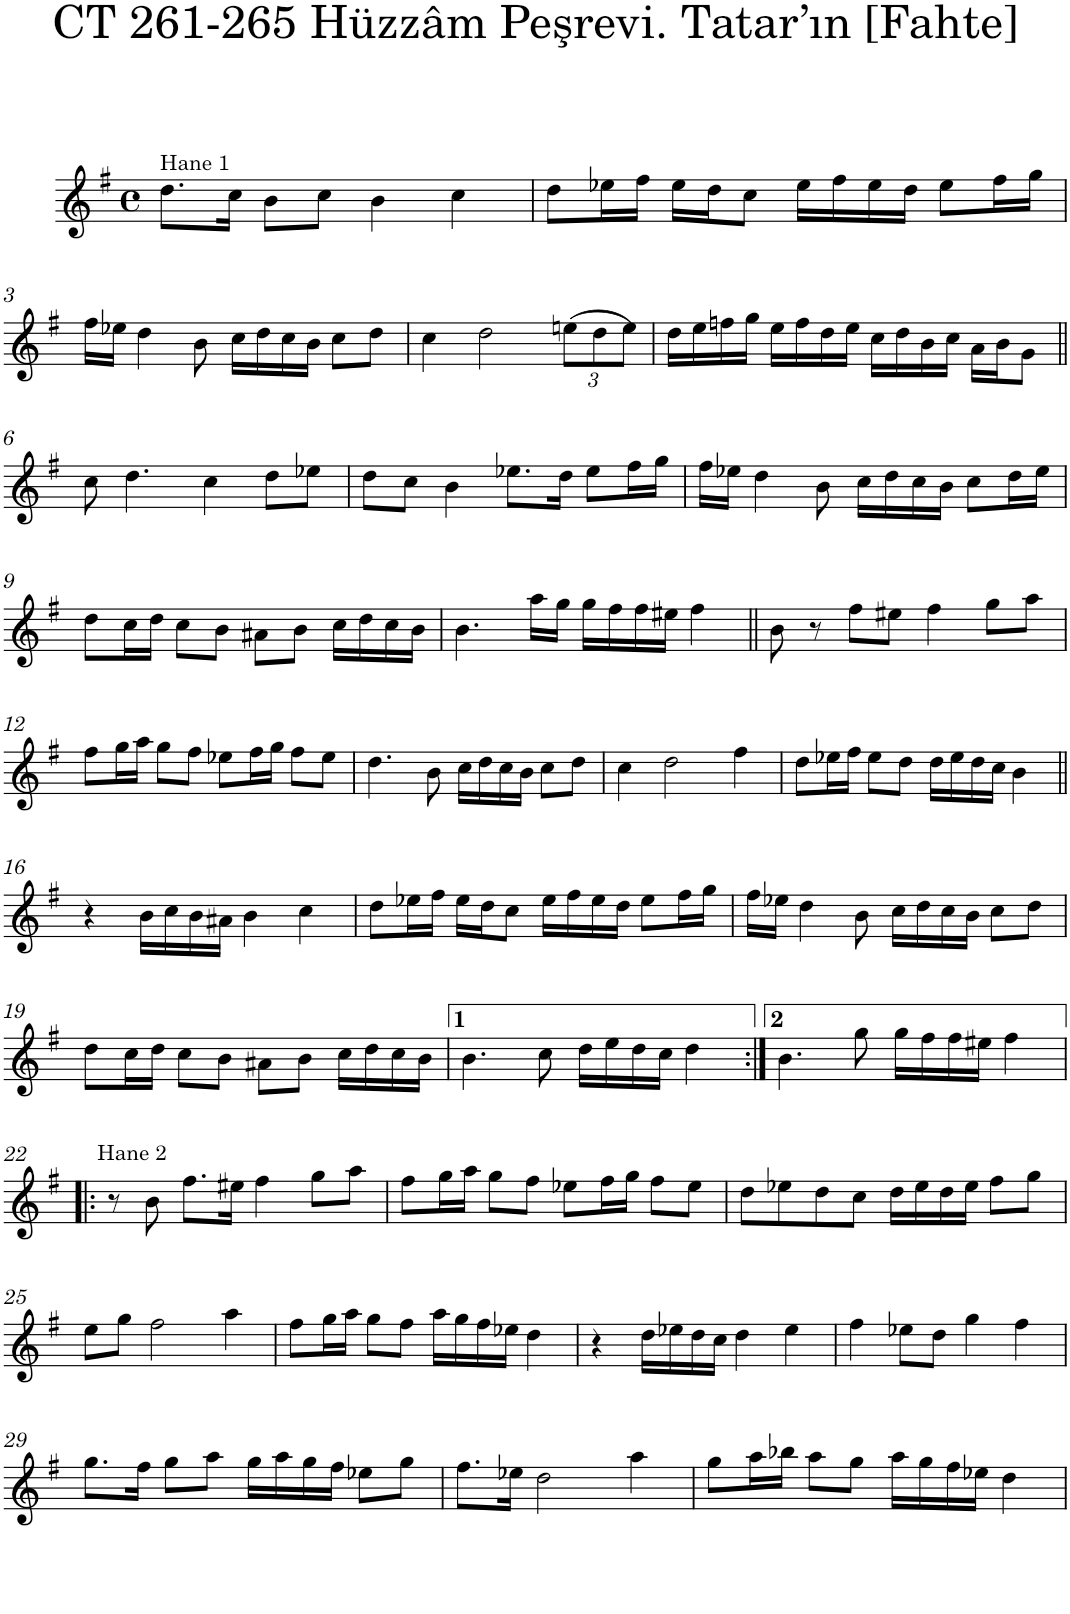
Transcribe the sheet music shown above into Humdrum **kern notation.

**kern
*part1
*staff1
*I"Piano
*I'Pno.
*clefG2
*k[f#]
*M4/4
*met(c)
=1
!LO:TX:a:t=Hane 1
8.dd\L
16cc\Jk
8b\L
8cc\J
4b\
4cc\
=2
8dd\L
16ee-X\L
16ff#\JJ
16ee-\LL
16dd\J
8cc\J
16ee-\LL
16ff#\
16ee-\
16dd\JJ
8ee-\L
16ff#\L
16gg\JJ
!!LO:LB:g=z
=3
16ff#\LL
16ee-X\JJ
4dd\
8b\
16cc\LL
16dd\
16cc\
16b\JJ
8cc\L
8dd\J
=4
4cc\
2dd\
*Xbrackettup
(12een\L
12dd\
12ee\J)
=5
16dd\LL
16ee\
16ffn\
16gg\JJ
16ee\LL
16ff\
16dd\
16ee\JJ
16cc\LL
16dd\
16b\
16cc\JJ
16a\LL
16b\J
8g\J
!!LO:LB:g=z
=6||
8cc\
4.dd\
4cc\
8dd\L
8ee-X\J
=7
8dd\L
8cc\J
4b\
8.ee-X\L
16dd\Jk
8ee-\L
16ff#\L
16gg\JJ
=8
16ff#\LL
16ee-X\JJ
4dd\
8b\
16cc\LL
16dd\
16cc\
16b\JJ
8cc\L
16dd\L
16ee-\JJ
!!LO:LB:g=z
=9
8dd\L
16cc\L
16dd\JJ
8cc\L
8b\J
8a#X\L
8b\J
16cc\LL
16dd\
16cc\
16b\JJ
=10
4.b\
16aa\LL
16gg\JJ
16gg\LL
16ff#\
16ff#\
16ee#X\JJ
4ff#\
=11||
8b\
8r
8ff#\L
8ee#X\J
4ff#\
8gg\L
8aa\J
!!LO:LB:g=z
=12
8ff#\L
16gg\L
16aa\JJ
8gg\L
8ff#\J
8ee-X\L
16ff#\L
16gg\JJ
8ff#\L
8ee-\J
=13
4.dd\
8b\
16cc\LL
16dd\
16cc\
16b\JJ
8cc\L
8dd\J
=14
4cc\
2dd\
4ff#\
=15
8dd\L
16ee-X\L
16ff#\JJ
8ee-\L
8dd\J
16dd\LL
16ee-\
16dd\
16cc\JJ
4b\
!!LO:LB:g=z
=16||
4r
16b\LL
16cc\
16b\
16a#X\JJ
4b\
4cc\
=17
8dd\L
16ee-X\L
16ff#\JJ
16ee-\LL
16dd\J
8cc\J
16ee-\LL
16ff#\
16ee-\
16dd\JJ
8ee-\L
16ff#\L
16gg\JJ
=18
16ff#\LL
16ee-X\JJ
4dd\
8b\
16cc\LL
16dd\
16cc\
16b\JJ
8cc\L
8dd\J
!!LO:LB:g=z
=19
8dd\L
16cc\L
16dd\JJ
8cc\L
8b\J
8a#X\L
8b\J
16cc\LL
16dd\
16cc\
16b\JJ
=20
4.b\
8cc\
16dd\LL
16ee\
16dd\
16cc\JJ
4dd\
=21:|!
4.b\
8gg\
16gg\LL
16ff#\
16ff#\
16ee#X\JJ
4ff#\
!!LO:LB:g=z
=22!|:
!LO:TX:a:t=Hane 2
8r
8b\
8.ff#\L
16ee#X\Jk
4ff#\
8gg\L
8aa\J
=23
8ff#\L
16gg\L
16aa\JJ
8gg\L
8ff#\J
8ee-X\L
16ff#\L
16gg\JJ
8ff#\L
8ee-\J
=24
8dd\L
8ee-X\
8dd\
8cc\J
16dd\LL
16ee-\
16dd\
16ee-\JJ
8ff#\L
8gg\J
!!LO:LB:g=z
=25
8ee\L
8gg\J
2ff#\
4aa\
=26
8ff#\L
16gg\L
16aa\JJ
8gg\L
8ff#\J
16aa\LL
16gg\
16ff#\
16ee-X\JJ
4dd\
=27
4r
16dd\LL
16ee-X\
16dd\
16cc\JJ
4dd\
4ee-\
=28
4ff#\
8ee-X\L
8dd\J
4gg\
4ff#\
!!LO:LB:g=z
=29
8.gg\L
16ff#\Jk
8gg\L
8aa\J
16gg\LL
16aa\
16gg\
16ff#\JJ
8ee-X\L
8gg\J
=30
8.ff#\L
16ee-X\Jk
2dd\
4aa\
=31
8gg\L
16aa\L
16bb-X\JJ
8aa\L
8gg\J
16aa\LL
16gg\
16ff#\
16ee-X\JJ
4dd\
=
*-
